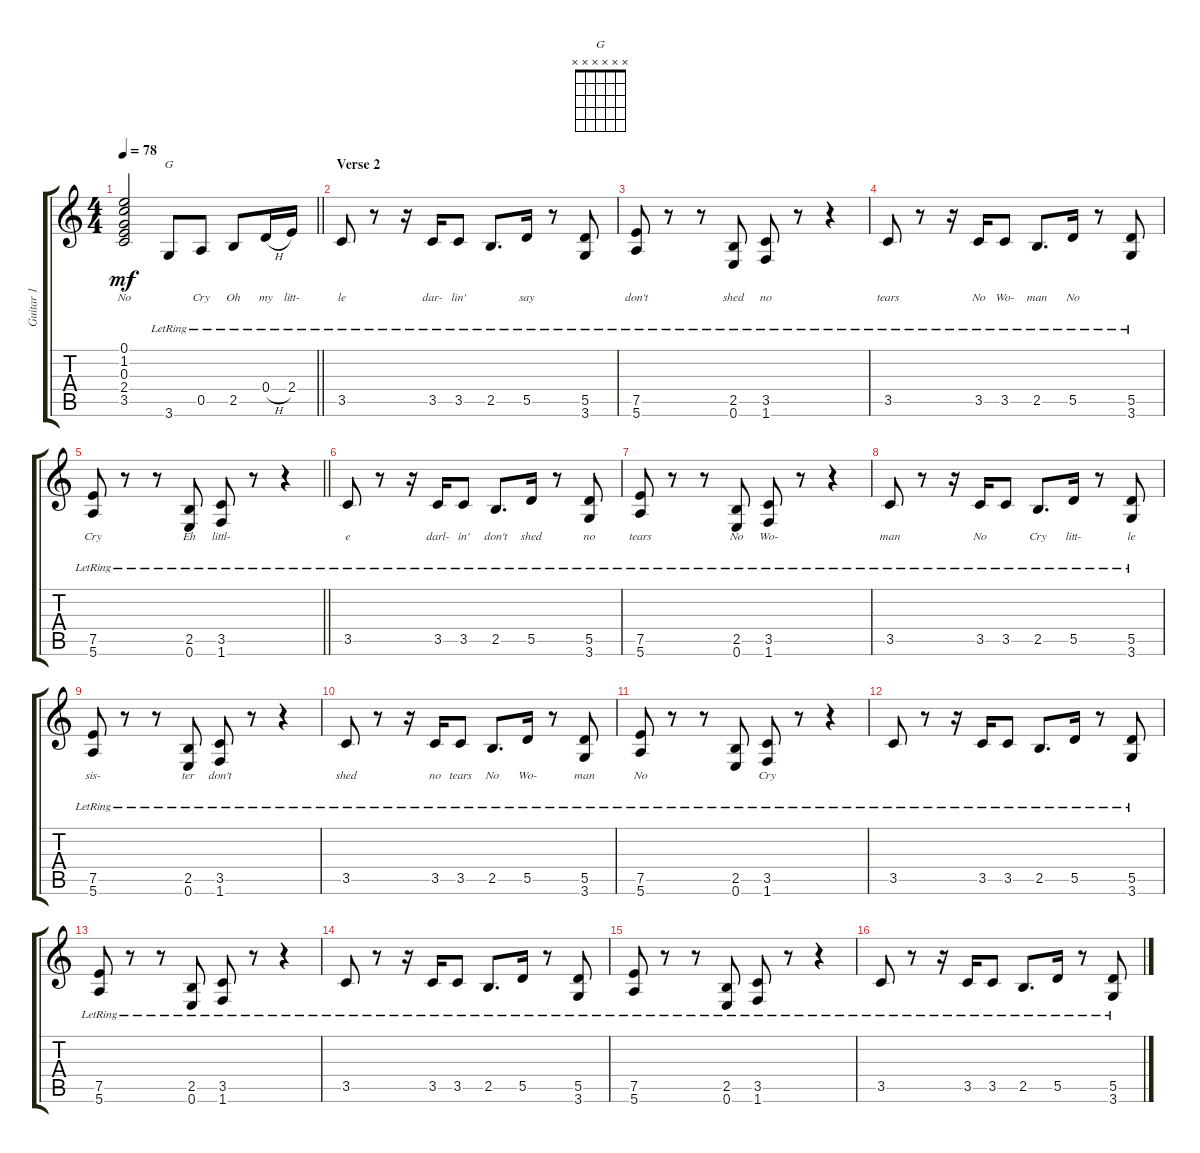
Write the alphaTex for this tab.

\track ("Guitar 1" "Guitar 1") {instrument electricguitarjazz}
\staff {score tabs}
\tuning (E4 B3 G3 D3 A2 E2) {hide}
\chord ("G" x x x x x x)
\ts (4 4)
\tempo 78
\clef g2
\barLineRight lightlight
\ks c
(0.1{t} 1.2{t} 0.3{t} 2.4{t} 3.5{t}).2{lyrics (0 "No") lyrics (1 "") lyrics (2 "") lyrics (3 "") lyrics (4 "") dy mf} 3.6{lr}.8{ch "G" lyrics (0 "") lyrics (1 "") lyrics (2 "") lyrics (3 "") lyrics (4 "")} 0.5{lr}.8{lyrics (0 "Cry") lyrics (1 "") lyrics (2 "") lyrics (3 "") lyrics (4 "")} 2.5{lr}.8{lyrics (0 "Oh") lyrics (1 "") lyrics (2 "") lyrics (3 "") lyrics (4 "")} 0.4{h lr}.16{lyrics (0 "my") lyrics (1 "") lyrics (2 "") lyrics (3 "") lyrics (4 "")} 2.4{lr}.16{lyrics (0 "litt-") lyrics (1 "") lyrics (2 "") lyrics (3 "") lyrics (4 "")} |
\section ("" "Verse 2")
3.5{lr}.8{lyrics (0 "le") lyrics (1 "") lyrics (2 "") lyrics (3 "") lyrics (4 "")} r.8 r.16 3.5{lr}.16{lyrics (0 "dar-") lyrics (1 "") lyrics (2 "") lyrics (3 "") lyrics (4 "")} 3.5{lr}.8{lyrics (0 "lin'") lyrics (1 "") lyrics (2 "") lyrics (3 "") lyrics (4 "")} 2.5{lr}.8{d lyrics (0 "") lyrics (1 "") lyrics (2 "") lyrics (3 "") lyrics (4 "")} 5.5{lr}.16{lyrics (0 "say") lyrics (1 "") lyrics (2 "") lyrics (3 "") lyrics (4 "")} r.8 (5.5{lr} 3.6{lr}).8{lyrics (0 "") lyrics (1 "") lyrics (2 "") lyrics (3 "") lyrics (4 "")} |
(7.5{lr} 5.6{lr}).8{lyrics (0 "don't") lyrics (1 "") lyrics (2 "") lyrics (3 "") lyrics (4 "")} r.8 r.8 (2.5{lr} 0.6{lr}).8{lyrics (0 "shed") lyrics (1 "") lyrics (2 "") lyrics (3 "") lyrics (4 "")} (3.5{lr} 1.6{lr}).8{lyrics (0 "no") lyrics (1 "") lyrics (2 "") lyrics (3 "") lyrics (4 "")} r.8 r.4 |
3.5{lr}.8{lyrics (0 "tears") lyrics (1 "") lyrics (2 "") lyrics (3 "") lyrics (4 "")} r.8 r.16 3.5{lr}.16{lyrics (0 "No") lyrics (1 "") lyrics (2 "") lyrics (3 "") lyrics (4 "")} 3.5{lr}.8{lyrics (0 "Wo-") lyrics (1 "") lyrics (2 "") lyrics (3 "") lyrics (4 "")} 2.5{lr}.8{d lyrics (0 "man") lyrics (1 "") lyrics (2 "") lyrics (3 "") lyrics (4 "")} 5.5{lr}.16{lyrics (0 "No") lyrics (1 "") lyrics (2 "") lyrics (3 "") lyrics (4 "")} r.8 (5.5{lr} 3.6{lr}).8{lyrics (0 "") lyrics (1 "") lyrics (2 "") lyrics (3 "") lyrics (4 "")} |
\barLineRight lightlight
(7.5{lr} 5.6{lr}).8{lyrics (0 "Cry") lyrics (1 "") lyrics (2 "") lyrics (3 "") lyrics (4 "")} r.8 r.8 (2.5{lr} 0.6{lr}).8{lyrics (0 "Eh") lyrics (1 "") lyrics (2 "") lyrics (3 "") lyrics (4 "")} (3.5{lr} 1.6{lr}).8{lyrics (0 "littl-") lyrics (1 "") lyrics (2 "") lyrics (3 "") lyrics (4 "")} r.8 r.4 |
3.5{lr}.8{lyrics (0 "e") lyrics (1 "") lyrics (2 "") lyrics (3 "") lyrics (4 "")} r.8 r.16 3.5{lr}.16{lyrics (0 "darl-") lyrics (1 "") lyrics (2 "") lyrics (3 "") lyrics (4 "")} 3.5{lr}.8{lyrics (0 "in'") lyrics (1 "") lyrics (2 "") lyrics (3 "") lyrics (4 "")} 2.5{lr}.8{d lyrics (0 "don't") lyrics (1 "") lyrics (2 "") lyrics (3 "") lyrics (4 "")} 5.5{lr}.16{lyrics (0 "shed") lyrics (1 "") lyrics (2 "") lyrics (3 "") lyrics (4 "")} r.8 (5.5{lr} 3.6{lr}).8{lyrics (0 "no") lyrics (1 "") lyrics (2 "") lyrics (3 "") lyrics (4 "")} |
(7.5{lr} 5.6{lr}).8{lyrics (0 "tears") lyrics (1 "") lyrics (2 "") lyrics (3 "") lyrics (4 "")} r.8 r.8 (2.5{lr} 0.6{lr}).8{lyrics (0 "No") lyrics (1 "") lyrics (2 "") lyrics (3 "") lyrics (4 "")} (3.5{lr} 1.6{lr}).8{lyrics (0 "Wo-") lyrics (1 "") lyrics (2 "") lyrics (3 "") lyrics (4 "")} r.8 r.4 |
3.5{lr}.8{lyrics (0 "man") lyrics (1 "") lyrics (2 "") lyrics (3 "") lyrics (4 "")} r.8 r.16 3.5{lr}.16{lyrics (0 "No") lyrics (1 "") lyrics (2 "") lyrics (3 "") lyrics (4 "")} 3.5{lr}.8{lyrics (0 "") lyrics (1 "") lyrics (2 "") lyrics (3 "") lyrics (4 "")} 2.5{lr}.8{d lyrics (0 "Cry") lyrics (1 "") lyrics (2 "") lyrics (3 "") lyrics (4 "")} 5.5{lr}.16{lyrics (0 "litt-") lyrics (1 "") lyrics (2 "") lyrics (3 "") lyrics (4 "")} r.8 (5.5{lr} 3.6{lr}).8{lyrics (0 "le") lyrics (1 "") lyrics (2 "") lyrics (3 "") lyrics (4 "")} |
(7.5{lr} 5.6{lr}).8{lyrics (0 "sis-") lyrics (1 "") lyrics (2 "") lyrics (3 "") lyrics (4 "")} r.8 r.8 (2.5{lr} 0.6{lr}).8{lyrics (0 "ter") lyrics (1 "") lyrics (2 "") lyrics (3 "") lyrics (4 "")} (3.5{lr} 1.6{lr}).8{lyrics (0 "don't") lyrics (1 "") lyrics (2 "") lyrics (3 "") lyrics (4 "")} r.8 r.4 |
3.5{lr}.8{lyrics (0 "shed") lyrics (1 "") lyrics (2 "") lyrics (3 "") lyrics (4 "")} r.8 r.16 3.5{lr}.16{lyrics (0 "no") lyrics (1 "") lyrics (2 "") lyrics (3 "") lyrics (4 "")} 3.5{lr}.8{lyrics (0 "tears") lyrics (1 "") lyrics (2 "") lyrics (3 "") lyrics (4 "")} 2.5{lr}.8{d lyrics (0 "No") lyrics (1 "") lyrics (2 "") lyrics (3 "") lyrics (4 "")} 5.5{lr}.16{lyrics (0 "Wo-") lyrics (1 "") lyrics (2 "") lyrics (3 "") lyrics (4 "")} r.8 (5.5{lr} 3.6{lr}).8{lyrics (0 "man") lyrics (1 "") lyrics (2 "") lyrics (3 "") lyrics (4 "")} |
(7.5{lr} 5.6{lr}).8{lyrics (0 "No") lyrics (1 "") lyrics (2 "") lyrics (3 "") lyrics (4 "")} r.8 r.8 (2.5{lr} 0.6{lr}).8{lyrics (0 "") lyrics (1 "") lyrics (2 "") lyrics (3 "") lyrics (4 "")} (3.5{lr} 1.6{lr}).8{lyrics (0 "Cry") lyrics (1 "") lyrics (2 "") lyrics (3 "") lyrics (4 "")} r.8 r.4 |
3.5{lr}.8 r.8 r.16 3.5{lr}.16 3.5{lr}.8 2.5{lr}.8{d} 5.5{lr}.16 r.8 (5.5{lr} 3.6{lr}).8 |
(7.5{lr} 5.6{lr}).8 r.8 r.8 (2.5{lr} 0.6{lr}).8 (3.5{lr} 1.6{lr}).8 r.8 r.4 |
3.5{lr}.8 r.8 r.16 3.5{lr}.16 3.5{lr}.8 2.5{lr}.8{d} 5.5{lr}.16 r.8 (5.5{lr} 3.6{lr}).8 |
(7.5{lr} 5.6{lr}).8 r.8 r.8 (2.5{lr} 0.6{lr}).8 (3.5{lr} 1.6{lr}).8 r.8 r.4 |
3.5{lr}.8 r.8 r.16 3.5{lr}.16 3.5{lr}.8 2.5{lr}.8{d} 5.5{lr}.16 r.8 (5.5{lr} 3.6{lr}).8
